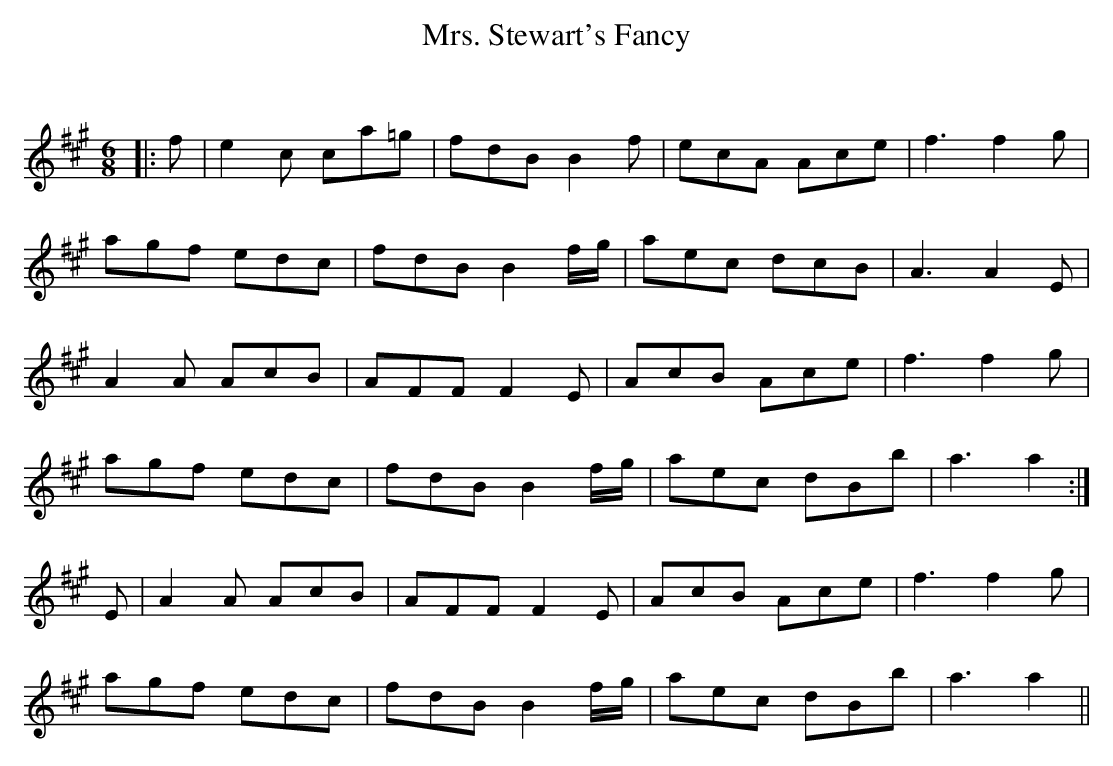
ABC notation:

X:1
T: Mrs. Stewart's Fancy
C:
Q:180
K:A
M:6/8
L:1/16
|:f2|e4c2 c2a2=g2|f2d2B2 B4f2|e2c2A2 A2c2e2|f6f4g2|
a2g2f2 e2d2c2|f2d2B2 B4fg|a2e2c2 d2c2B2|A6A4E2|
A4A2 A2c2B2|A2F2F2 F4E2|A2c2B2 A2c2e2|f6f4g2|
a2g2f2 e2d2c2|f2d2B2 B4fg|a2e2c2 d2B2b2|a6a4:|
E2|A4A2 A2c2B2|A2F2F2 F4E2|A2c2B2 A2c2e2|f6f4g2|
a2g2f2 e2d2c2|f2d2B2 B4fg|a2e2c2 d2B2b2|a6a4||
